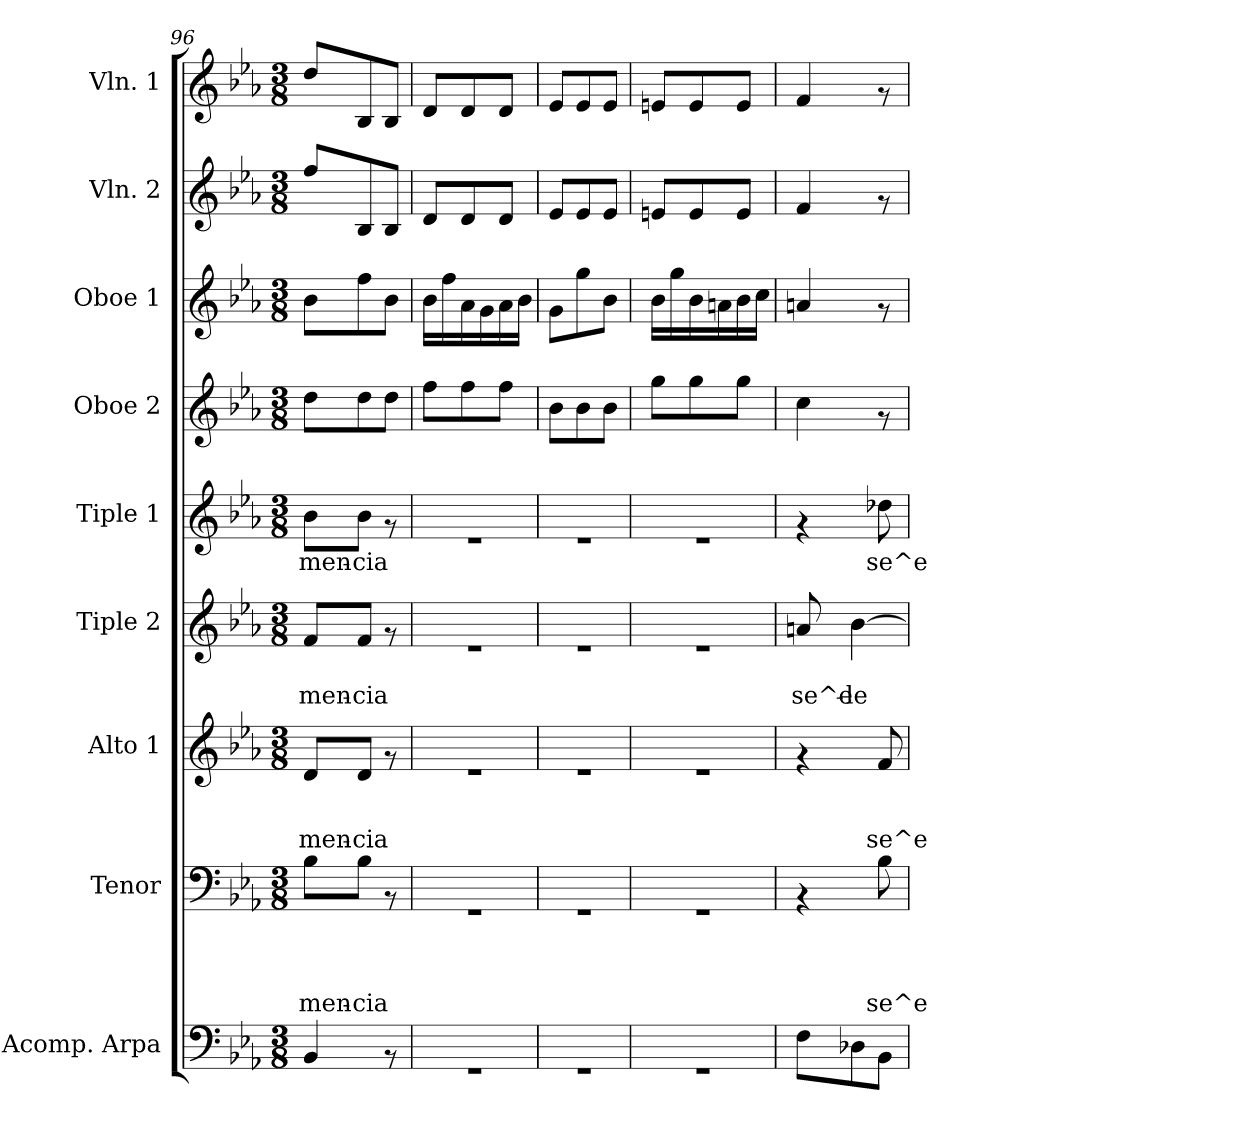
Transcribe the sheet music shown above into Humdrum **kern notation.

**kern	**kern	**text	**text	**text	**text	**kern	**text	**text	**text	**kern	**text	**text	**kern	**text	**kern	**kern	**kern	**kern
*part9	*part8	*part8	*part8	*part8	*part8	*part7	*part7	*part7	*part7	*part6	*part6	*part6	*part5	*part5	*part4	*part3	*part2	*part1
*staff9	*staff8	*staff8	*staff8	*staff8	*staff8	*staff7	*staff7	*staff7	*staff7	*staff6	*staff6	*staff6	*staff5	*staff5	*staff4	*staff3	*staff2	*staff1
*I"Acomp. Arpa	*I"Tenor	*	*	*	*	*I"Alto 1	*	*	*	*I"Tiple 2	*	*	*I"Tiple 1	*	*I"Oboe 2	*I"Oboe 1	*I"Vln. 2	*I"Vln. 1
*I'Acomp. Arpa	*I'Tenor	*	*	*	*	*I'Alto 1	*	*	*	*I'Tiple 2	*	*	*I'Tiple 1	*	*I'Oboe 2	*I'Oboe 1	*I'Vln. 2	*I'Vln. 1
*clefF4	*clefF4	*	*	*	*	*clefG2	*	*	*	*clefG2	*	*	*clefG2	*	*clefG2	*clefG2	*clefG2	*clefG2
*k[b-e-a-]	*k[b-e-a-]	*	*	*	*	*k[b-e-a-]	*	*	*	*k[b-e-a-]	*	*	*k[b-e-a-]	*	*k[b-e-a-]	*k[b-e-a-]	*k[b-e-a-]	*k[b-e-a-]
*E-:	*E-:	*	*	*	*	*E-:	*	*	*	*E-:	*	*	*E-:	*	*E-:	*E-:	*E-:	*E-:
*M3/8	*M3/8	*	*	*	*	*M3/8	*	*	*	*M3/8	*	*	*M3/8	*	*M3/8	*M3/8	*M3/8	*M3/8
=96	=96	=96	=96	=96	=96	=96	=96	=96	=96	=96	=96	=96	=96	=96	=96	=96	=96	=96
!	!	!	!	!	!LO:LY:b	!	!	!	!LO:LY:b	!	!	!LO:LY:b	!	!LO:LY:b	!	!	!	!
4BB-/	8B-\L	.	.	.	-men-	8d/L	.	.	-men-	8f/L	.	-men-	8b-\L	-men-	8dd\L	8b-\L	8ff/L	8dd/L
!	!	!	!	!	!LO:LY:b	!	!	!	!LO:LY:b	!	!	!LO:LY:b	!	!LO:LY:b	!	!	!	!
.	8B-\J	.	.	.	-cia	8d/J	.	.	-cia	8f/J	.	-cia	8b-\J	-cia	8dd\	8ff\	8B-/	8B-/
8rAA	8rAA	.	.	.	.	8rf	.	.	.	8rf	.	.	8rf	.	8dd\J	8b-\J	8B-/J	8B-/J
!!LO:PB:g=z
=97	=97	=97	=97	=97	=97	=97	=97	=97	=97	=97	=97	=97	=97	=97	=97	=97	=97	=97
4.rGG	4.rGG	.	.	.	.	4.re	.	.	.	4.re	.	.	4.re	.	8ff\L	16b-\LL	8d/L	8d/L
.	.	.	.	.	.	.	.	.	.	.	.	.	.	.	.	16ff\	.	.
.	.	.	.	.	.	.	.	.	.	.	.	.	.	.	8ff\	16a-\	8d/	8d/
.	.	.	.	.	.	.	.	.	.	.	.	.	.	.	.	16g\	.	.
.	.	.	.	.	.	.	.	.	.	.	.	.	.	.	8ff\J	16a-\	8d/J	8d/J
.	.	.	.	.	.	.	.	.	.	.	.	.	.	.	.	16b-\JJ	.	.
=98	=98	=98	=98	=98	=98	=98	=98	=98	=98	=98	=98	=98	=98	=98	=98	=98	=98	=98
4.rGG	4.rGG	.	.	.	.	4.re	.	.	.	4.re	.	.	4.re	.	8b-\L	8g\L	8e-/L	8e-/L
.	.	.	.	.	.	.	.	.	.	.	.	.	.	.	8b-\	8gg\	8e-/	8e-/
.	.	.	.	.	.	.	.	.	.	.	.	.	.	.	8b-\J	8b-\J	8e-/J	8e-/J
=99	=99	=99	=99	=99	=99	=99	=99	=99	=99	=99	=99	=99	=99	=99	=99	=99	=99	=99
4.rGG	4.rGG	.	.	.	.	4.re	.	.	.	4.re	.	.	4.re	.	8gg\L	16b-\LL	8en/L	8en/L
.	.	.	.	.	.	.	.	.	.	.	.	.	.	.	.	16gg\	.	.
.	.	.	.	.	.	.	.	.	.	.	.	.	.	.	8gg\	16b-\	8e/	8e/
.	.	.	.	.	.	.	.	.	.	.	.	.	.	.	.	16an\	.	.
.	.	.	.	.	.	.	.	.	.	.	.	.	.	.	8gg\J	16b-\	8e/J	8e/J
.	.	.	.	.	.	.	.	.	.	.	.	.	.	.	.	16cc\JJ	.	.
=100	=100	=100	=100	=100	=100	=100	=100	=100	=100	=100	=100	=100	=100	=100	=100	=100	=100	=100
!	!	!	!	!	!	!	!	!	!	!	!	!LO:LY:b	!	!	!	!	!	!
8F\L	4rAA	.	.	.	.	4rf	.	.	.	8an/	.	se^e-	4rf	.	4cc\	4an/	4f/	4f/
!	!	!	!	!	!	!	!	!	!	!	!	!LO:LY:b	!	!	!	!	!	!
8D-X\	.	.	.	.	.	.	.	.	.	[>4b-\	.	-le-	.	.	.	.	.	.
!	!	!	!	!	!LO:LY:b	!	!	!	!LO:LY:b	!	!	!	!	!LO:LY:b	!	!	!	!
8BB-\J	8B-\	.	.	.	se^e-	8f/	.	.	se^e-	.	.	.	8dd-X\	se^e-	8rf	8rf	8rf	8rf
=	=	=	=	=	=	=	=	=	=	=	=	=	=	=	=	=	=	=
*-	*-	*-	*-	*-	*-	*-	*-	*-	*-	*-	*-	*-	*-	*-	*-	*-	*-	*-
